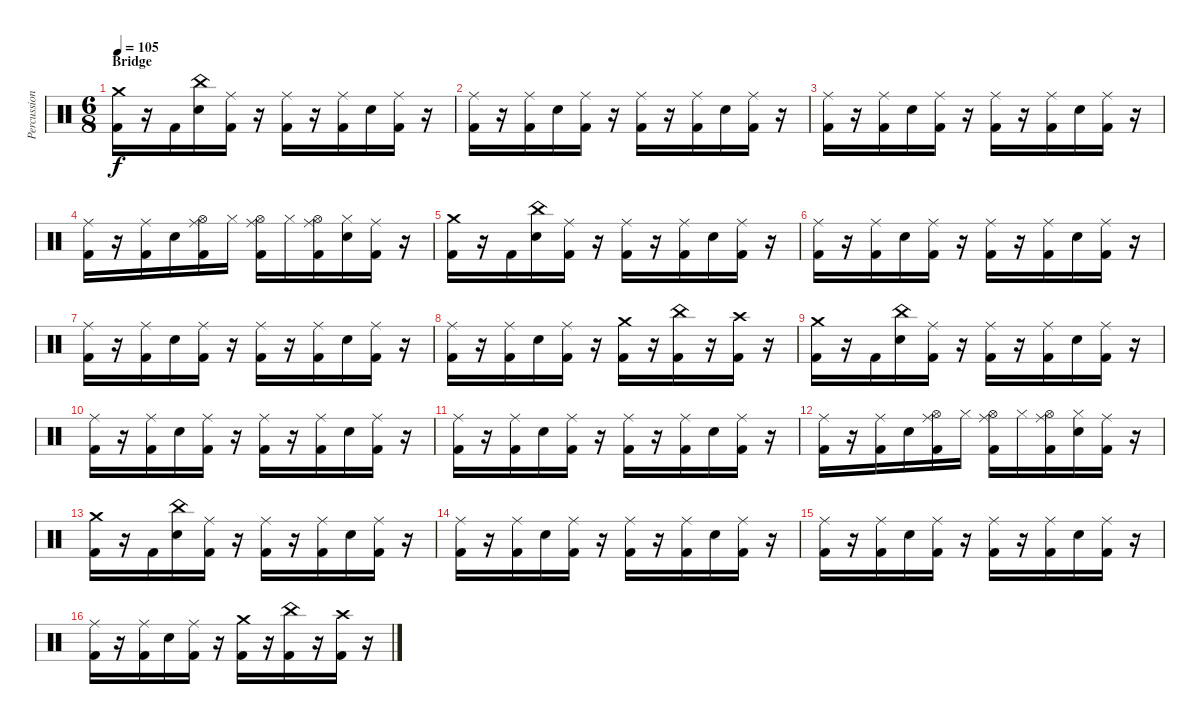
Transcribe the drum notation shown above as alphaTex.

\track ("Percussion" "Percussion") {instrument percussion}
\staff {score}
\articulation defaults
\ts (6 8)
\section ("" "Bridge")
\tempo 105
\clef neutral
\ks c
("Crash medium (hit)" "Kick (hit) 2").16{dy f} r.16 "Kick (hit) 2".16 ("China (hit)" "Electric Snare (hit)").16 ("Ride (middle)" "Kick (hit) 2").16 r.16 ("Ride (middle)" "Kick (hit) 2").16 r.16 ("Ride (middle)" "Kick (hit) 2").16 "Electric Snare (hit)".16 ("Ride (middle)" "Kick (hit) 2").16 r.16 |
("Ride (middle)" "Kick (hit) 2").16 r.16 ("Ride (middle)" "Kick (hit) 2").16 "Electric Snare (hit)".16 ("Ride (middle)" "Kick (hit) 2").16 r.16 ("Ride (middle)" "Kick (hit) 2").16 r.16 ("Ride (middle)" "Kick (hit) 2").16 "Electric Snare (hit)".16 ("Ride (middle)" "Kick (hit) 2").16 r.16 |
("Ride (middle)" "Kick (hit) 2").16 r.16 ("Ride (middle)" "Kick (hit) 2").16 "Electric Snare (hit)".16 ("Ride (middle)" "Kick (hit) 2").16 r.16 ("Ride (middle)" "Kick (hit) 2").16 r.16 ("Ride (middle)" "Kick (hit) 2").16 "Electric Snare (hit)".16 ("Ride (middle)" "Kick (hit) 2").16 r.16 |
("Ride (middle)" "Kick (hit) 2").16 r.16 ("Ride (middle)" "Kick (hit) 2").16 "Electric Snare (hit)".16 ("Ride (middle)" "Hi-Hat (open)" "Kick (hit) 2").16 "Hi-Hat (closed)".16 ("Ride (middle)" "Hi-Hat (open)" "Kick (hit) 2").16 "Hi-Hat (closed)".16 ("Ride (middle)" "Hi-Hat (open)" "Kick (hit) 2").16 ("Hi-Hat (closed)" "Electric Snare (hit)").16 ("Ride (middle)" "Kick (hit) 2").16 r.16 |
("Crash medium (hit)" "Kick (hit) 2").16 r.16 "Kick (hit) 2".16 ("China (hit)" "Electric Snare (hit)").16 ("Ride (middle)" "Kick (hit) 2").16 r.16 ("Ride (middle)" "Kick (hit) 2").16 r.16 ("Ride (middle)" "Kick (hit) 2").16 "Electric Snare (hit)".16 ("Ride (middle)" "Kick (hit) 2").16 r.16 |
("Ride (middle)" "Kick (hit) 2").16 r.16 ("Ride (middle)" "Kick (hit) 2").16 "Electric Snare (hit)".16 ("Ride (middle)" "Kick (hit) 2").16 r.16 ("Ride (middle)" "Kick (hit) 2").16 r.16 ("Ride (middle)" "Kick (hit) 2").16 "Electric Snare (hit)".16 ("Ride (middle)" "Kick (hit) 2").16 r.16 |
("Ride (middle)" "Kick (hit) 2").16 r.16 ("Ride (middle)" "Kick (hit) 2").16 "Electric Snare (hit)".16 ("Ride (middle)" "Kick (hit) 2").16 r.16 ("Ride (middle)" "Kick (hit) 2").16 r.16 ("Ride (middle)" "Kick (hit) 2").16 "Electric Snare (hit)".16 ("Ride (middle)" "Kick (hit) 2").16 r.16 |
("Ride (middle)" "Kick (hit) 2").16 r.16 ("Ride (middle)" "Kick (hit) 2").16 "Electric Snare (hit)".16 ("Ride (middle)" "Kick (hit) 2").16 r.16 ("Crash medium (hit)" "Kick (hit) 2").16 r.16 ("China (hit)" "Kick (hit) 2").16 r.16 ("Crash high (hit)" "Kick (hit) 2").16 r.16 |
("Crash medium (hit)" "Kick (hit) 2").16 r.16 "Kick (hit) 2".16 ("China (hit)" "Electric Snare (hit)").16 ("Ride (middle)" "Kick (hit) 2").16 r.16 ("Ride (middle)" "Kick (hit) 2").16 r.16 ("Ride (middle)" "Kick (hit) 2").16 "Electric Snare (hit)".16 ("Ride (middle)" "Kick (hit) 2").16 r.16 |
("Ride (middle)" "Kick (hit) 2").16 r.16 ("Ride (middle)" "Kick (hit) 2").16 "Electric Snare (hit)".16 ("Ride (middle)" "Kick (hit) 2").16 r.16 ("Ride (middle)" "Kick (hit) 2").16 r.16 ("Ride (middle)" "Kick (hit) 2").16 "Electric Snare (hit)".16 ("Ride (middle)" "Kick (hit) 2").16 r.16 |
("Ride (middle)" "Kick (hit) 2").16 r.16 ("Ride (middle)" "Kick (hit) 2").16 "Electric Snare (hit)".16 ("Ride (middle)" "Kick (hit) 2").16 r.16 ("Ride (middle)" "Kick (hit) 2").16 r.16 ("Ride (middle)" "Kick (hit) 2").16 "Electric Snare (hit)".16 ("Ride (middle)" "Kick (hit) 2").16 r.16 |
("Ride (middle)" "Kick (hit) 2").16 r.16 ("Ride (middle)" "Kick (hit) 2").16 "Electric Snare (hit)".16 ("Ride (middle)" "Hi-Hat (open)" "Kick (hit) 2").16 "Hi-Hat (closed)".16 ("Ride (middle)" "Hi-Hat (open)" "Kick (hit) 2").16 "Hi-Hat (closed)".16 ("Ride (middle)" "Hi-Hat (open)" "Kick (hit) 2").16 ("Hi-Hat (closed)" "Electric Snare (hit)").16 ("Ride (middle)" "Kick (hit) 2").16 r.16 |
("Crash medium (hit)" "Kick (hit) 2").16 r.16 "Kick (hit) 2".16 ("China (hit)" "Electric Snare (hit)").16 ("Ride (middle)" "Kick (hit) 2").16 r.16 ("Ride (middle)" "Kick (hit) 2").16 r.16 ("Ride (middle)" "Kick (hit) 2").16 "Electric Snare (hit)".16 ("Ride (middle)" "Kick (hit) 2").16 r.16 |
("Ride (middle)" "Kick (hit) 2").16 r.16 ("Ride (middle)" "Kick (hit) 2").16 "Electric Snare (hit)".16 ("Ride (middle)" "Kick (hit) 2").16 r.16 ("Ride (middle)" "Kick (hit) 2").16 r.16 ("Ride (middle)" "Kick (hit) 2").16 "Electric Snare (hit)".16 ("Ride (middle)" "Kick (hit) 2").16 r.16 |
("Ride (middle)" "Kick (hit) 2").16 r.16 ("Ride (middle)" "Kick (hit) 2").16 "Electric Snare (hit)".16 ("Ride (middle)" "Kick (hit) 2").16 r.16 ("Ride (middle)" "Kick (hit) 2").16 r.16 ("Ride (middle)" "Kick (hit) 2").16 "Electric Snare (hit)".16 ("Ride (middle)" "Kick (hit) 2").16 r.16 |
("Ride (middle)" "Kick (hit) 2").16 r.16 ("Ride (middle)" "Kick (hit) 2").16 "Electric Snare (hit)".16 ("Ride (middle)" "Kick (hit) 2").16 r.16 ("Crash medium (hit)" "Kick (hit) 2").16 r.16 ("China (hit)" "Kick (hit) 2").16 r.16 ("Crash high (hit)" "Kick (hit) 2").16 r.16
